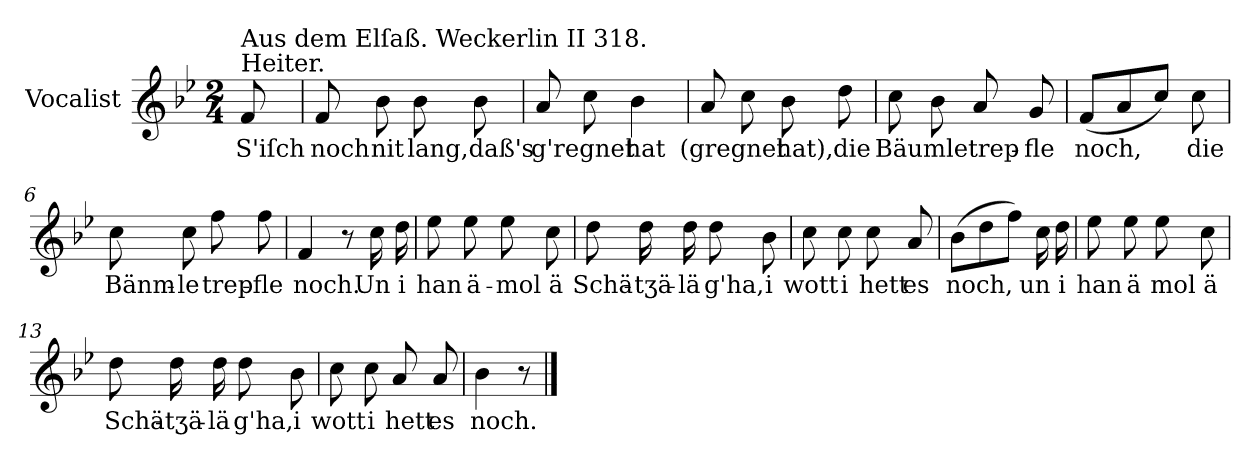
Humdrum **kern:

**kern	**text
*part1	*part1
*staff1	*staff1
*I"Vocalist	*
*k[b-e-]	*
*B-:	*
*M2/4	*
=	=
!LO:TX:a:t=Heiter.	!
!LO:TX:a:t=Aus dem Elſaß. Weckerlin II 318.	!
8f	S'iſch
=1	=1
8f	noch
8b-	nit
8b-	lang,
8b-	daß's
=2	=2
8a	g'regnet
8cc	.
4b-	hat
=3	=3
8a	(gregnet
8cc	.
8b-	hat),
8dd	die
=4	=4
8cc	Bäumle
8b-	.
8a	trep-
8g	-fle
=5	=5
(8fL	noch,
8a	.
8ccJ)	.
8cc	die
=6	=6
8cc	Bänm-
8cc	-le
8ff	trep-
8ff	-fle
=7	=7
4f	noch.
8r	.
16cc	Un
16dd	i
=8	=8
8ee-	han
8ee-	ä-
8ee-	-mol
8cc	ä
=9	=9
8dd	Schä-
16dd	-tʒä-
16dd	-lä
8dd	g'ha,
8b-	i
=10	=10
8cc	wott
8cc	i
8cc	hett
8a	es
=11	=11
(8b-L	noch,
8dd	.
8ffJ)	.
16cc	un
16dd	i
=12	=12
8ee-	han
8ee-	ä
8ee-	mol
8cc	ä
=13	=13
8dd	Schä-
16dd	-tʒä-
16dd	-lä
8dd	g'ha,
8b-	i
=14	=14
8cc	wott
8cc	i
8a	hett
8a	es
=15	=15
4b-	noch.
8r	.
==	==
*-	*-
